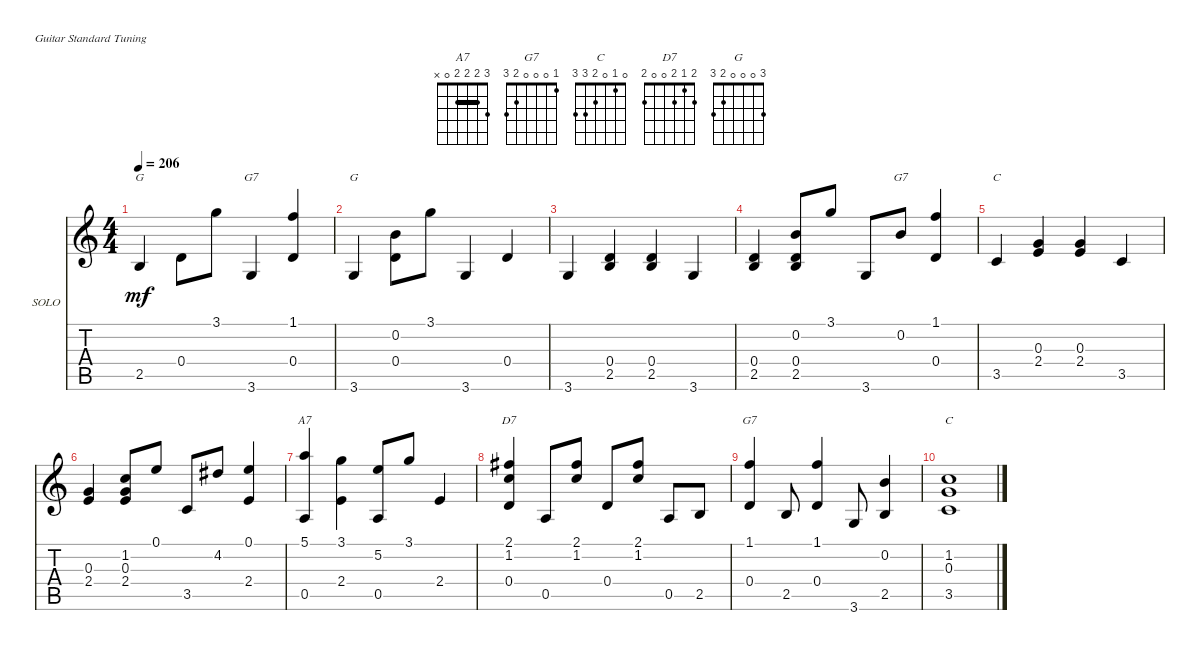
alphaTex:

\defaultSystemsLayout 4
\bracketExtendMode nobrackets
\firstSystemTrackNameOrientation horizontal
\otherSystemsTrackNameOrientation horizontal
\track ("Blind Blake" "SOLO") {instrument acousticguitarsteel}
\staff {score tabs}
\tuning (E4 B3 G3 D3 A2 E2)
\chord ("A7" 3 2 2 2 0 x) {barre (2 2)}
\chord ("G7" 1 0 0 0 2 3)
\chord ("C" 0 1 0 2 3 3)
\chord ("D7" 2 1 2 0 0 2)
\chord ("G" 3 0 0 0 2 3)
\ts (4 4)
\tempo 206
\clef g2
\ks c
2.5.4{ch "G" dy mf} 0.4.8 3.1.8 3.6.4{ch "G7"} (1.1 0.4).4 |
3.6.4{ch "G"} (0.4 0.2).8 3.1.8 3.6.4 0.4.4 |
3.6.4 (0.4 2.5).4 (0.4 2.5).4 3.6.4 |
(0.4 2.5).4 (0.4 0.2 2.5).8 3.1.8 3.6.8 0.2.8{ch "G7"} (1.1 0.4).4 |
3.5.4{ch "C"} (2.4 0.3).4 (2.4 0.3).4 3.5.4 |
(2.4 0.3).4 (0.3 2.4 1.2).8 0.1.8 3.5.8 4.2.8 (0.1 2.4).4 |
(0.5 5.1).4{ch "A7"} (3.1 2.4).4 (5.2 0.5).8 3.1.8 2.4.4 |
(2.1 1.2 0.4).4{ch "D7"} 0.5.8 (1.2 2.1).8 0.4.8 (2.1 1.2).8 0.5.8 2.5.8 |
(0.4 1.1).4{ch "G7"} 2.5.8 (0.4 1.1).4 3.6.8 (2.5 0.2).4 |
(1.2 0.3 3.5).1{ch "C"}
